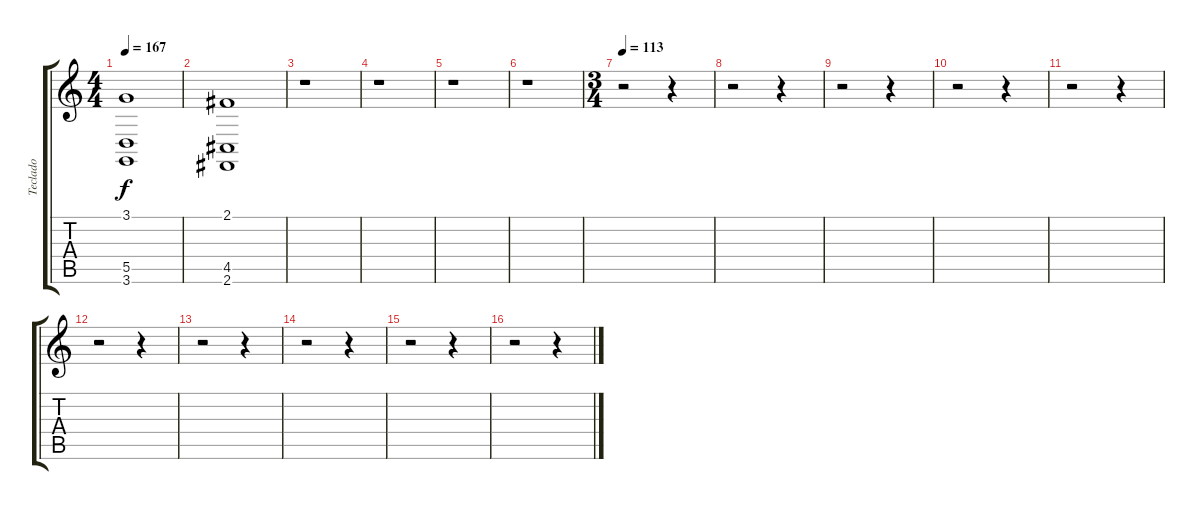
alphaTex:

\track ("Teclado" "Teclado") {instrument stringensemble2}
\staff {score tabs}
\tuning (E4 B3 G3 D3 A2 E2) {hide}
\ts (4 4)
\tempo 167
\clef g2
\ks c
(3.1 5.5 3.6).1{dy f} |
(2.1 4.5 2.6).1 |
r.1 |
r.1 |
r.1 |
r.1 |
\ts (3 4)
\tempo 113
r.2 r.4 |
r.2 r.4 |
r.2 r.4 |
r.2 r.4 |
r.2 r.4 |
r.2 r.4 |
r.2 r.4 |
r.2 r.4 |
r.2 r.4 |
r.2 r.4
